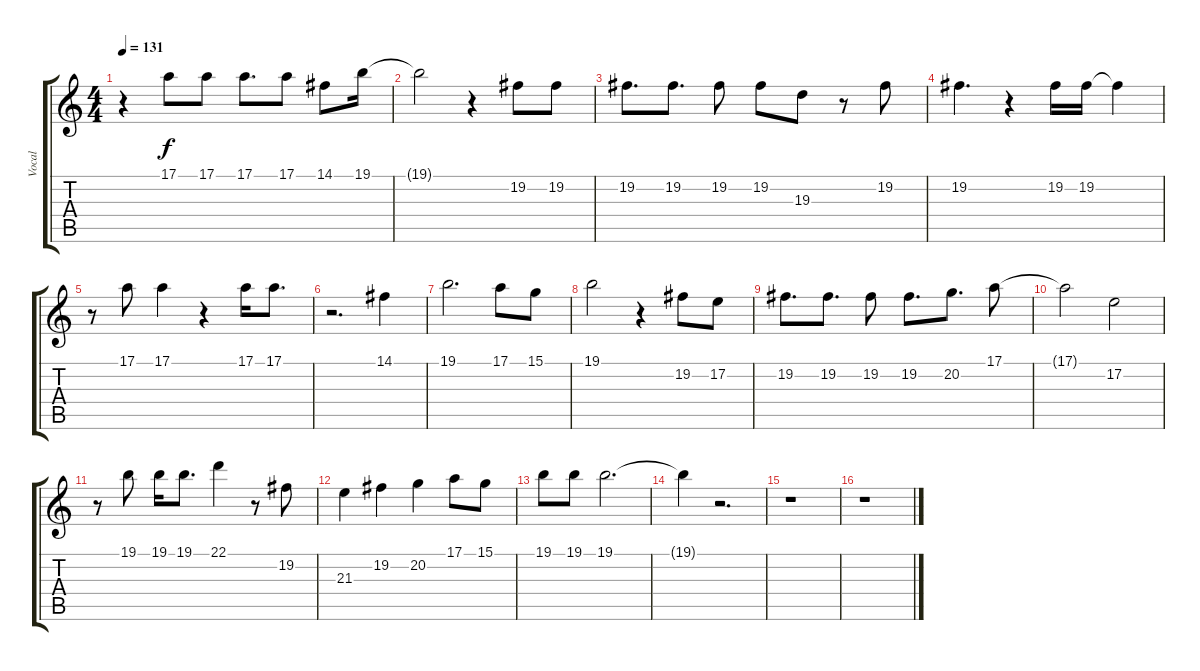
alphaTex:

\track ("Vocal" "Vocal") {instrument violin}
\staff {score tabs}
\tuning (E4 B3 G3 D3 A2 E2) {hide}
\ts (4 4)
\tempo 131
\clef g2
\ks c
r.4{dy f} 17.1.8 17.1.8 17.1.8{d} 17.1.8 14.1.8 19.1.16 |
19.1{t}.2 r.4 19.2.8 19.2.8 |
19.2.8{d} 19.2.8{d} 19.2.8 19.2.8 19.3.8 r.8 19.2.8 |
19.2.4{d} r.4 19.2.16 19.2.16 19.2{t}.4 |
r.8 17.1.8 17.1.4 r.4 17.1.16 17.1.8{d} |
r.2{d} 14.1.4 |
19.1.2{d} 17.1.8 15.1.8 |
19.1.2 r.4 19.2.8 17.2.8 |
19.2.8{d} 19.2.8{d} 19.2.8 19.2.8{d} 20.2.8{d} 17.1.8 |
17.1{t}.2 17.2.2 |
r.8 19.1.8 19.1.16 19.1.8{d} 22.1.4 r.8 19.2.8 |
21.3.4 19.2.4 20.2.4 17.1.8 15.1.8 |
19.1.8 19.1.8 19.1.2{d} |
19.1{t}.4 r.2{d} |
r.1 |
r.1
